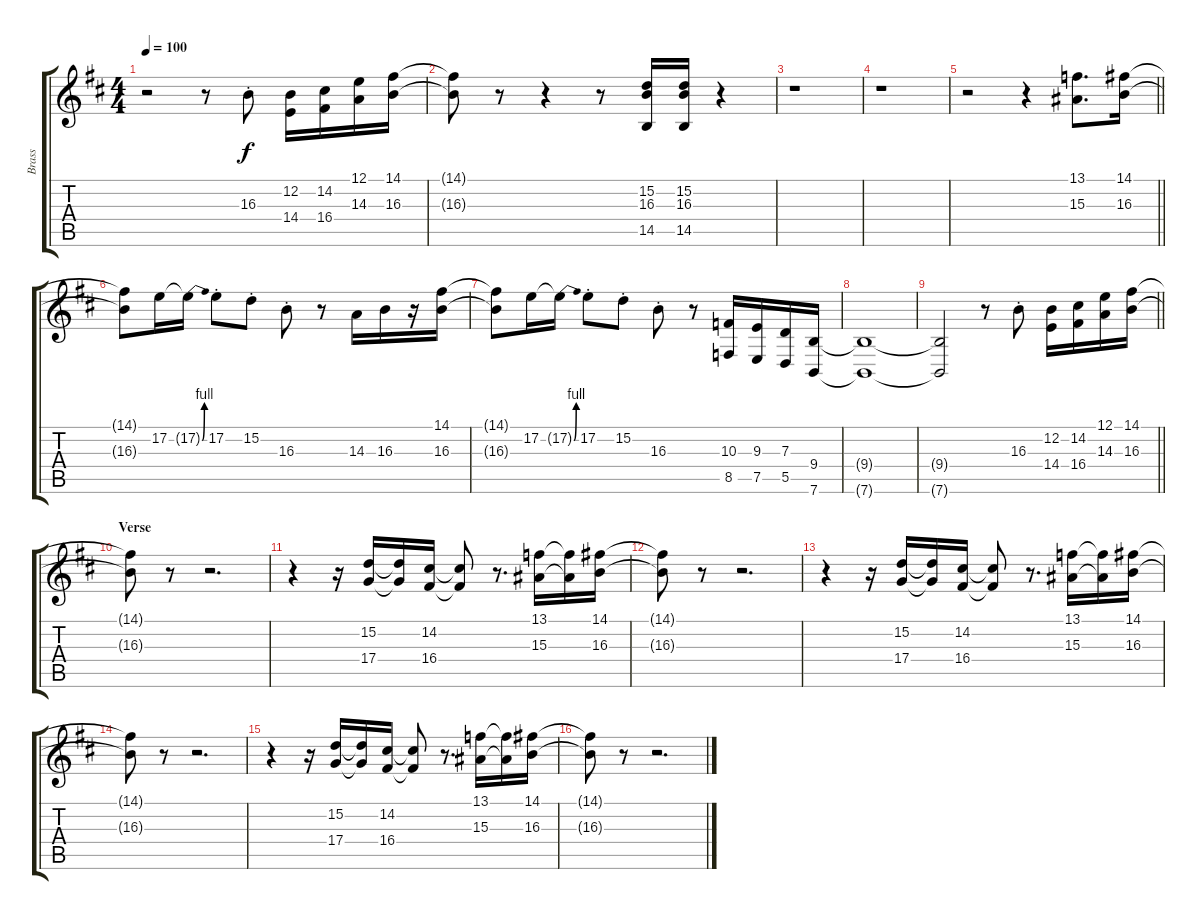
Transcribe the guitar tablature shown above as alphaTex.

\track ("Brass" "Brass") {instrument brasssection}
\staff {score tabs}
\tuning (E4 B3 G3 D3 A2 E2) {hide}
\ts (4 4)
\tempo 100
\clef g2
\ks bminor
r.2{dy f} r.8 16.3{st}.8 (12.2 14.4).16 (14.2 16.4).16 (12.1 14.3).16 (14.1 16.3).16 |
(14.1{t} 16.3{t}).8 r.8 r.4 r.8 (15.2 16.3 14.5).16 (15.2 16.3 14.5).16 r.4 |
r.1 |
r.1 |
\barLineRight lightlight
r.2 r.4 (13.1 15.3).8{d} (14.1 16.3).16 |
(14.1{t} 16.3{t}).8 17.2.16 17.2{be (bend 0 0 60 4) t}.16 17.2{st}.8 15.2{st}.8 16.3{st}.8 r.8 14.3.16 16.3.16 r.16 (14.1 16.3).16 |
(14.1{t} 16.3{t}).8 17.2.16 17.2{be (bend 0 0 60 4) t}.16 17.2{st}.8 15.2{st}.8 16.3{st}.8 r.8 (10.3 8.5).16 (9.3 7.5).16 (7.3 5.5).16 (9.4 7.6).16 |
(9.4{t} 7.6{t}).1 |
\barLineRight lightlight
(9.4{t} 7.6{t}).2 r.8 16.3{st}.8 (12.2 14.4).16 (14.2 16.4).16 (12.1 14.3).16 (14.1 16.3).16 |
\section ("" "Verse")
(14.1{t} 16.3{t}).8 r.8 r.2{d} |
r.4 r.16 (15.2 17.4).16 (15.2{t} 17.4{t}).16 (14.2 16.4).16 (14.2{t} 16.4{t}).8 r.8{d} (13.1 15.3).16 (13.1{t} 15.3{t}).16 (14.1 16.3).16 |
(14.1{t} 16.3{t}).8 r.8 r.2{d} |
r.4 r.16 (15.2 17.4).16 (15.2{t} 17.4{t}).16 (14.2 16.4).16 (14.2{t} 16.4{t}).8 r.8{d} (13.1 15.3).16 (13.1{t} 15.3{t}).16 (14.1 16.3).16 |
(14.1{t} 16.3{t}).8 r.8 r.2{d} |
r.4 r.16 (15.2 17.4).16 (15.2{t} 17.4{t}).16 (14.2 16.4).16 (14.2{t} 16.4{t}).8 r.8{d} (13.1 15.3).16 (13.1{t} 15.3{t}).16 (14.1 16.3).16 |
(14.1{t} 16.3{t}).8 r.8 r.2{d}
